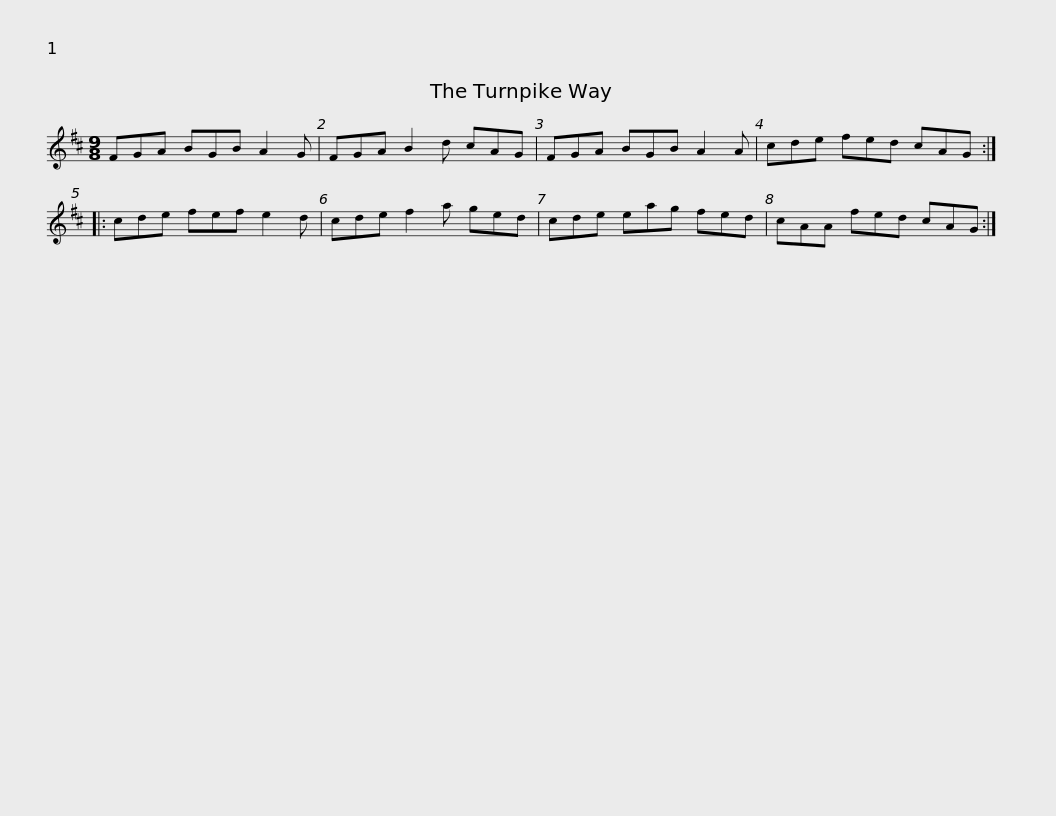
X:1
L:1/8
M:9/8
I:linebreak $
K:D
V:1 treble
V:1
 FGA BGB A2 G | FGA B2 d cAG | FGA BGB A2 A | cde fed cAG :: cde fef e2 d |$ %5
 cde f2 a ged | cde eag fed | cAA fed cAG :| %8
